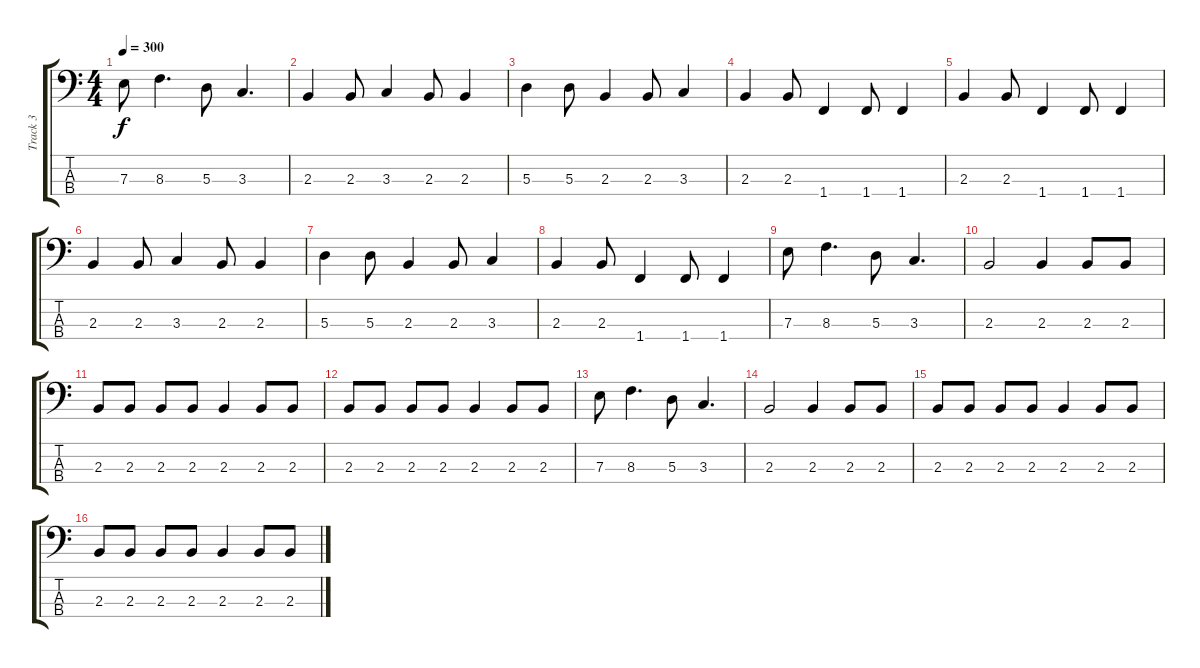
\track ("Track 3" "Track 3") {instrument electricbasspick}
\staff {score tabs}
\tuning (G2 D2 A1 E1) {hide}
\ts (4 4)
\tempo 300
\clef f4
\ks c
7.3.8{dy f} 8.3.4{d} 5.3.8 3.3.4{d} |
2.3.4 2.3.8 3.3.4 2.3.8 2.3.4 |
5.3.4 5.3.8 2.3.4 2.3.8 3.3.4 |
2.3.4 2.3.8 1.4.4 1.4.8 1.4.4 |
2.3.4 2.3.8 1.4.4 1.4.8 1.4.4 |
2.3.4 2.3.8 3.3.4 2.3.8 2.3.4 |
5.3.4 5.3.8 2.3.4 2.3.8 3.3.4 |
2.3.4 2.3.8 1.4.4 1.4.8 1.4.4 |
7.3.8 8.3.4{d} 5.3.8 3.3.4{d} |
2.3.2 2.3.4 2.3.8 2.3.8 |
2.3.8 2.3.8 2.3.8 2.3.8 2.3.4 2.3.8 2.3.8 |
2.3.8 2.3.8 2.3.8 2.3.8 2.3.4 2.3.8 2.3.8 |
7.3.8 8.3.4{d} 5.3.8 3.3.4{d} |
2.3.2 2.3.4 2.3.8 2.3.8 |
2.3.8 2.3.8 2.3.8 2.3.8 2.3.4 2.3.8 2.3.8 |
2.3.8 2.3.8 2.3.8 2.3.8 2.3.4 2.3.8 2.3.8
